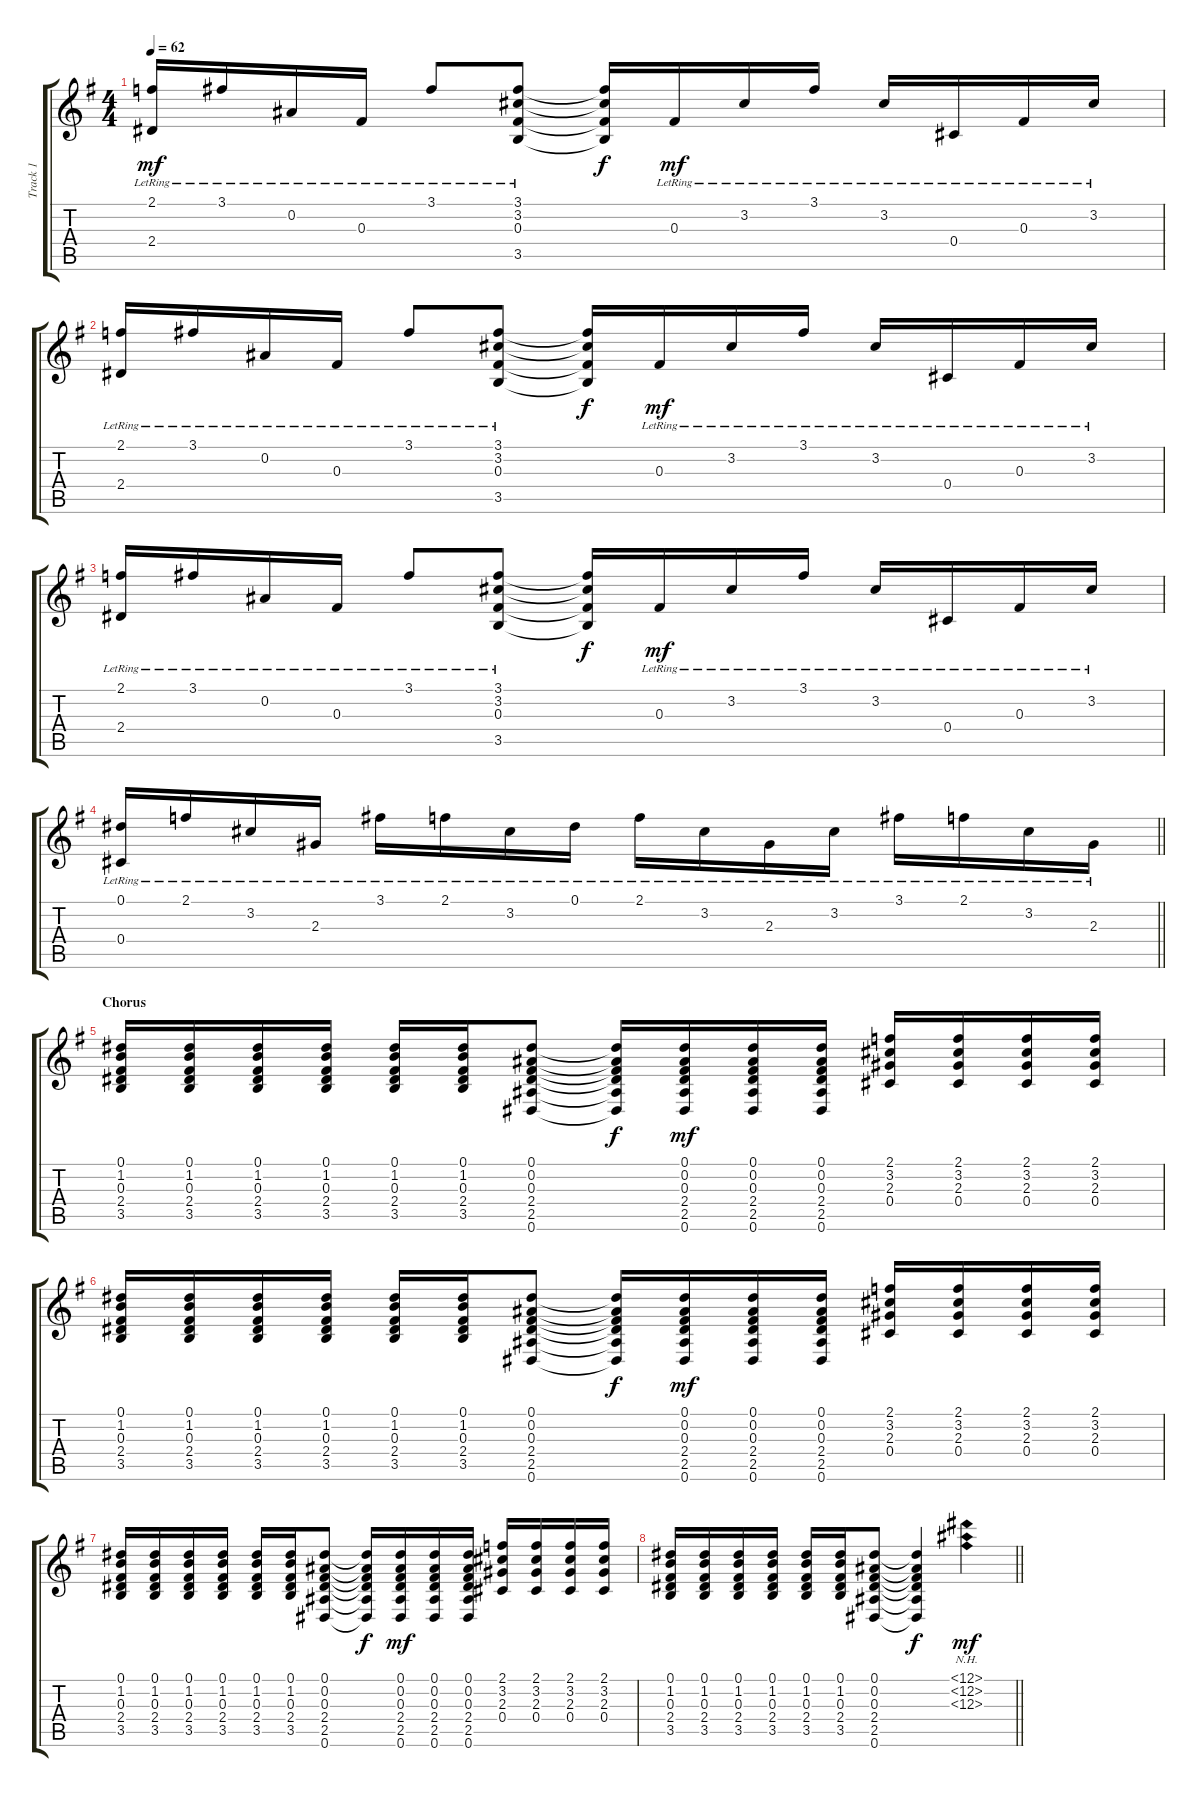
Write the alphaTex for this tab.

\track ("Track 1" "Track 1") {instrument acousticguitarnylon}
\staff {score tabs}
\tuning (Eb4 Bb3 Gb3 Db3 Ab2 Eb2) {hide}
\ts (4 4)
\tempo 62
\clef g2
\ks g
(2.1{lr} 2.4{lr}).16{dy mf} 3.1{lr}.16 0.2{lr}.16 0.3{lr}.16 3.1{lr}.8 (3.1{lr} 3.2{lr} 0.3{lr} 3.5{lr}).8 (3.1{t} 3.2{t} 0.3{t} 3.5{t}).16{dy f} 0.3{lr}.16{dy mf} 3.2{lr}.16 3.1{lr}.16 3.2{lr}.16 0.4{lr}.16 0.3{lr}.16 3.2{lr}.16 |
(2.1{lr} 2.4{lr}).16 3.1{lr}.16 0.2{lr}.16 0.3{lr}.16 3.1{lr}.8 (3.1{lr} 3.2{lr} 0.3{lr} 3.5{lr}).8 (3.1{t} 3.2{t} 0.3{t} 3.5{t}).16{dy f} 0.3{lr}.16{dy mf} 3.2{lr}.16 3.1{lr}.16 3.2{lr}.16 0.4{lr}.16 0.3{lr}.16 3.2{lr}.16 |
(2.1{lr} 2.4{lr}).16 3.1{lr}.16 0.2{lr}.16 0.3{lr}.16 3.1{lr}.8 (3.1{lr} 3.2{lr} 0.3{lr} 3.5{lr}).8 (3.1{t} 3.2{t} 0.3{t} 3.5{t}).16{dy f} 0.3{lr}.16{dy mf} 3.2{lr}.16 3.1{lr}.16 3.2{lr}.16 0.4{lr}.16 0.3{lr}.16 3.2{lr}.16 |
\barLineRight lightlight
(0.1{lr} 0.4{lr}).16 2.1{lr}.16 3.2{lr}.16 2.3{lr}.16 3.1{lr}.16 2.1{lr}.16 3.2{lr}.16 0.1{lr}.16 2.1{lr}.16 3.2{lr}.16 2.3{lr}.16 3.2{lr}.16 3.1{lr}.16 2.1{lr}.16 3.2{lr}.16 2.3{lr}.16 |
\section ("" "Chorus")
(0.1 1.2 0.3 2.4 3.5).16 (0.1 1.2 0.3 2.4 3.5).16 (0.1 1.2 0.3 2.4 3.5).16 (0.1 1.2 0.3 2.4 3.5).16 (0.1 1.2 0.3 2.4 3.5).16 (0.1 1.2 0.3 2.4 3.5).16 (0.1 0.2 0.3 2.4 2.5 0.6).8 (0.1{t} 0.2{t} 0.3{t} 2.4{t} 2.5{t} 0.6{t}).16{dy f} (0.1 0.2 0.3 2.4 2.5 0.6).16{dy mf} (0.1 0.2 0.3 2.4 2.5 0.6).16 (0.1 0.2 0.3 2.4 2.5 0.6).16 (2.1 3.2 2.3 0.4).16 (2.1 3.2 2.3 0.4).16 (2.1 3.2 2.3 0.4).16 (2.1 3.2 2.3 0.4).16 |
(0.1 1.2 0.3 2.4 3.5).16 (0.1 1.2 0.3 2.4 3.5).16 (0.1 1.2 0.3 2.4 3.5).16 (0.1 1.2 0.3 2.4 3.5).16 (0.1 1.2 0.3 2.4 3.5).16 (0.1 1.2 0.3 2.4 3.5).16 (0.1 0.2 0.3 2.4 2.5 0.6).8 (0.1{t} 0.2{t} 0.3{t} 2.4{t} 2.5{t} 0.6{t}).16{dy f} (0.1 0.2 0.3 2.4 2.5 0.6).16{dy mf} (0.1 0.2 0.3 2.4 2.5 0.6).16 (0.1 0.2 0.3 2.4 2.5 0.6).16 (2.1 3.2 2.3 0.4).16 (2.1 3.2 2.3 0.4).16 (2.1 3.2 2.3 0.4).16 (2.1 3.2 2.3 0.4).16 |
(0.1 1.2 0.3 2.4 3.5).16 (0.1 1.2 0.3 2.4 3.5).16 (0.1 1.2 0.3 2.4 3.5).16 (0.1 1.2 0.3 2.4 3.5).16 (0.1 1.2 0.3 2.4 3.5).16 (0.1 1.2 0.3 2.4 3.5).16 (0.1 0.2 0.3 2.4 2.5 0.6).8 (0.1{t} 0.2{t} 0.3{t} 2.4{t} 2.5{t} 0.6{t}).16{dy f} (0.1 0.2 0.3 2.4 2.5 0.6).16{dy mf} (0.1 0.2 0.3 2.4 2.5 0.6).16 (0.1 0.2 0.3 2.4 2.5 0.6).16 (2.1 3.2 2.3 0.4).16 (2.1 3.2 2.3 0.4).16 (2.1 3.2 2.3 0.4).16 (2.1 3.2 2.3 0.4).16 |
\barLineRight lightlight
(0.1 1.2 0.3 2.4 3.5).16 (0.1 1.2 0.3 2.4 3.5).16 (0.1 1.2 0.3 2.4 3.5).16 (0.1 1.2 0.3 2.4 3.5).16 (0.1 1.2 0.3 2.4 3.5).16 (0.1 1.2 0.3 2.4 3.5).16 (0.1 0.2 0.3 2.4 2.5 0.6).8 (0.1{t} 0.2{t} 0.3{t} 2.4{t} 2.5{t} 0.6{t}).4{dy f} (12.1{nh} 12.2{nh} 12.3{nh}).4{dy mf}
